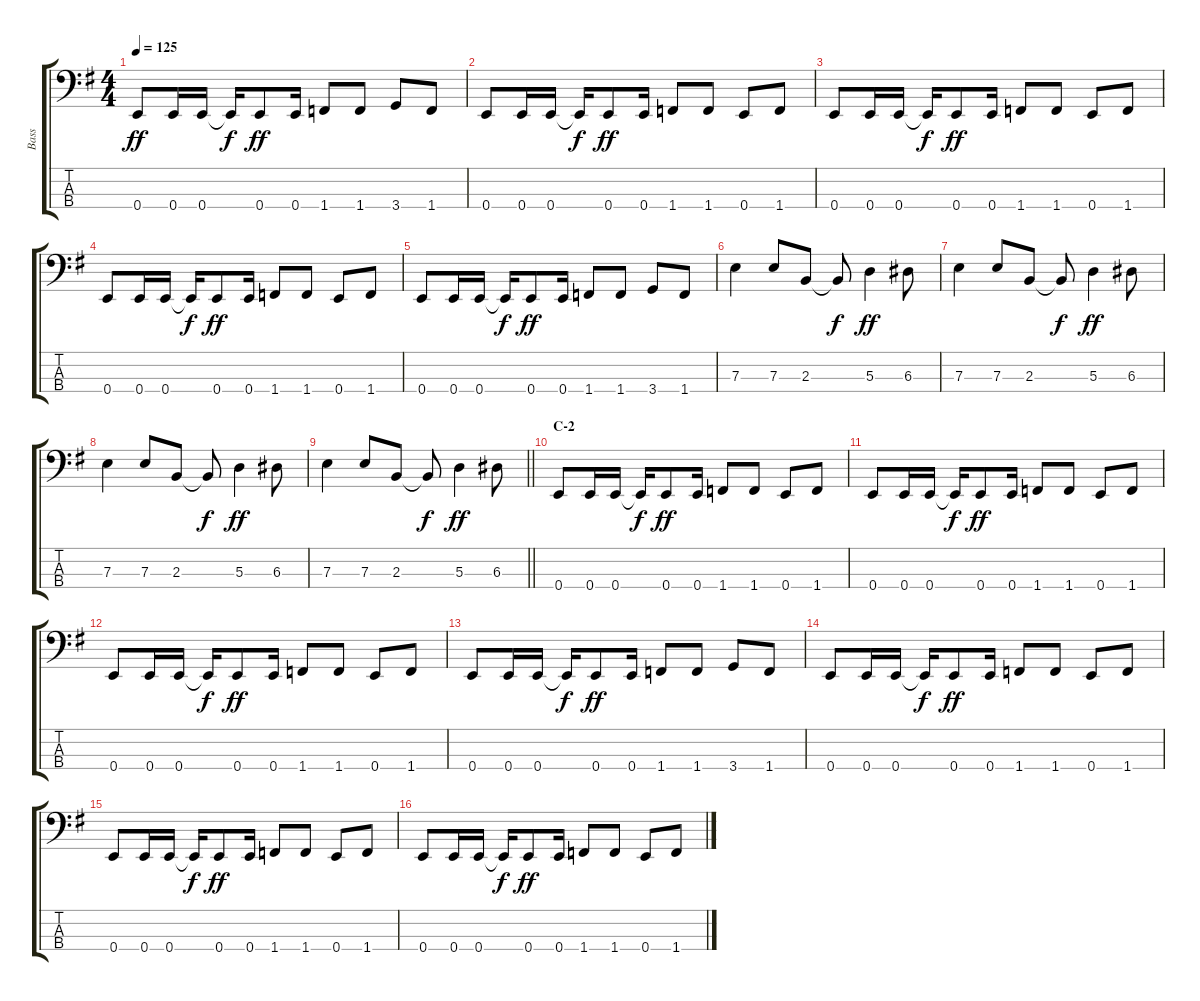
\track ("Bass" "Bass") {instrument electricbasspick}
\staff {score tabs}
\tuning (G2 D2 A1 E1) {hide}
\ts (4 4)
\tempo 125
\clef f4
\ks g
0.4.8{dy ff} 0.4.16 0.4.16 0.4{t}.16{dy f} 0.4.8{dy ff} 0.4.16 1.4.8 1.4.8 3.4.8 1.4.8 |
0.4.8 0.4.16 0.4.16 0.4{t}.16{dy f} 0.4.8{dy ff} 0.4.16 1.4.8 1.4.8 0.4.8 1.4.8 |
0.4.8 0.4.16 0.4.16 0.4{t}.16{dy f} 0.4.8{dy ff} 0.4.16 1.4.8 1.4.8 0.4.8 1.4.8 |
0.4.8 0.4.16 0.4.16 0.4{t}.16{dy f} 0.4.8{dy ff} 0.4.16 1.4.8 1.4.8 0.4.8 1.4.8 |
0.4.8 0.4.16 0.4.16 0.4{t}.16{dy f} 0.4.8{dy ff} 0.4.16 1.4.8 1.4.8 3.4.8 1.4.8 |
7.3.4 7.3.8 2.3.8 2.3{t}.8{dy f} 5.3.4{dy ff} 6.3.8 |
7.3.4 7.3.8 2.3.8 2.3{t}.8{dy f} 5.3.4{dy ff} 6.3.8 |
7.3.4 7.3.8 2.3.8 2.3{t}.8{dy f} 5.3.4{dy ff} 6.3.8 |
\barLineRight lightlight
7.3.4 7.3.8 2.3.8 2.3{t}.8{dy f} 5.3.4{dy ff} 6.3.8 |
\section ("" "C-2")
0.4.8 0.4.16 0.4.16 0.4{t}.16{dy f} 0.4.8{dy ff} 0.4.16 1.4.8 1.4.8 0.4.8 1.4.8 |
0.4.8 0.4.16 0.4.16 0.4{t}.16{dy f} 0.4.8{dy ff} 0.4.16 1.4.8 1.4.8 0.4.8 1.4.8 |
0.4.8 0.4.16 0.4.16 0.4{t}.16{dy f} 0.4.8{dy ff} 0.4.16 1.4.8 1.4.8 0.4.8 1.4.8 |
0.4.8 0.4.16 0.4.16 0.4{t}.16{dy f} 0.4.8{dy ff} 0.4.16 1.4.8 1.4.8 3.4.8 1.4.8 |
0.4.8 0.4.16 0.4.16 0.4{t}.16{dy f} 0.4.8{dy ff} 0.4.16 1.4.8 1.4.8 0.4.8 1.4.8 |
0.4.8 0.4.16 0.4.16 0.4{t}.16{dy f} 0.4.8{dy ff} 0.4.16 1.4.8 1.4.8 0.4.8 1.4.8 |
0.4.8 0.4.16 0.4.16 0.4{t}.16{dy f} 0.4.8{dy ff} 0.4.16 1.4.8 1.4.8 0.4.8 1.4.8
